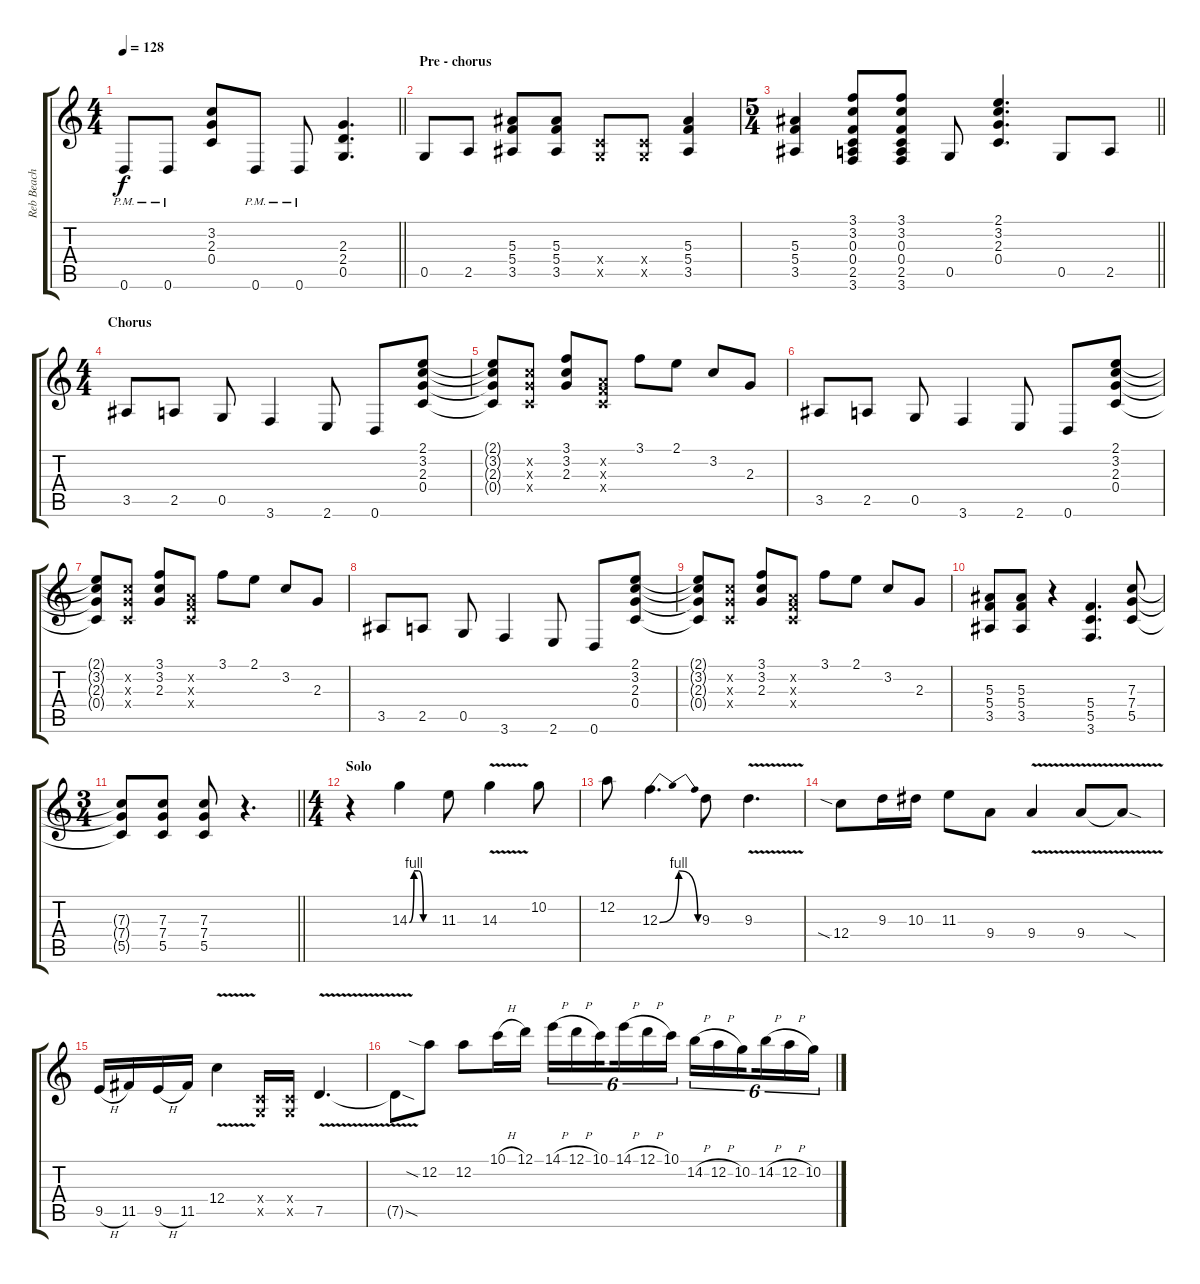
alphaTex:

\track ("Reb Beach" "Reb Beach") {instrument distortionguitar}
\staff {score tabs}
\tuning (D4 A3 F3 C3 G2 D2) {hide}
\ts (4 4)
\tempo 128
\clef g2
\barLineRight lightlight
\ks c
0.6{pm}.8{dy f} 0.6{pm}.8 (3.2 2.3 0.4).8 0.6{pm}.8 0.6{pm}.8 (2.3 2.4 0.5).4{d} |
\section ("" "Pre - chorus")
0.5.8 2.5.8 (5.3 5.4 3.5).8 (5.3 5.4 3.5).8 (0.4{x} 0.5{x}).8 (0.4{x} 0.5{x}).8 (5.3 5.4 3.5).4 |
\ts (5 4)
\barLineRight lightlight
(5.3 5.4 3.5).4 (3.1 3.2 0.3 0.4 2.5 3.6).8 (3.1 3.2 0.3 0.4 2.5 3.6).8 0.5.8 (2.1 3.2 2.3 0.4).4{d} 0.5.8 2.5.8 |
\ts (4 4)
\section ("" "Chorus")
3.5.8 2.5.8 0.5.8 3.6.4 2.6.8 0.6.8 (2.1 3.2 2.3 0.4).8 |
(2.1{t} 3.2{t} 2.3{t} 0.4{t}).8 (3.2{x} 2.3{x} 0.4{x}).8 (3.1 3.2 2.3).8 (0.2{x} 0.3{x} 0.4{x}).8 3.1.8 2.1.8 3.2.8 2.3.8 |
3.5.8 2.5.8 0.5.8 3.6.4 2.6.8 0.6.8 (2.1 3.2 2.3 0.4).8 |
(2.1{t} 3.2{t} 2.3{t} 0.4{t}).8 (3.2{x} 2.3{x} 0.4{x}).8 (3.1 3.2 2.3).8 (0.2{x} 0.3{x} 0.4{x}).8 3.1.8 2.1.8 3.2.8 2.3.8 |
3.5.8 2.5.8 0.5.8 3.6.4 2.6.8 0.6.8 (2.1 3.2 2.3 0.4).8 |
(2.1{t} 3.2{t} 2.3{t} 0.4{t}).8 (3.2{x} 2.3{x} 0.4{x}).8 (3.1 3.2 2.3).8 (0.2{x} 0.3{x} 0.4{x}).8 3.1.8 2.1.8 3.2.8 2.3.8 |
(5.3 5.4 3.5).8 (5.3 5.4 3.5).8 r.4 (5.4 5.5 3.6).4{d} (7.3 7.4 5.5).8 |
\ts (3 4)
\barLineRight lightlight
(7.3{t} 7.4{t} 5.5{t}).8 (7.3 7.4 5.5).8 (7.3 7.4 5.5).8 r.4{d} |
\ts (4 4)
\section ("" "Solo")
r.4{volume 16} 14.3{be (custom 0 0 10 4 20 4 30 0 60 0)}.4 11.3.8 14.3{v}.4 10.2.8 |
12.2.8 12.3{be (bendrelease 0 0 10 4 45 4 60 0)}.4{d} 9.3.8 9.3{v}.4{d} |
12.4{sia}.8 9.3.16 10.3.16 11.3.8 9.4.8 9.4{v}.4 9.4{v}.8 9.4{sod t}.8 |
9.5{h}.16 11.5.16 9.5{h}.16 11.5.16 12.4{v}.4 (0.4{x} 0.5{x}).16 (0.4{x} 0.5{x}).16 7.5{v}.4{d} |
7.5{sod t}.8 12.2{sia}.8 12.2.8 10.1{h}.16 12.1.16 14.1{h}.16{tu (6 4)} 12.1{h}.16{tu (6 4)} 10.1.16{tu (6 4) beam splitsecondary} 14.1{h}.16{tu (6 4)} 12.1{h}.16{tu (6 4)} 10.1.16{tu (6 4)} 14.2{h}.16{tu (6 4)} 12.2{h}.16{tu (6 4)} 10.2.16{tu (6 4) beam splitsecondary} 14.2{h}.16{tu (6 4)} 12.2{h}.16{tu (6 4)} 10.2.16{tu (6 4)}
